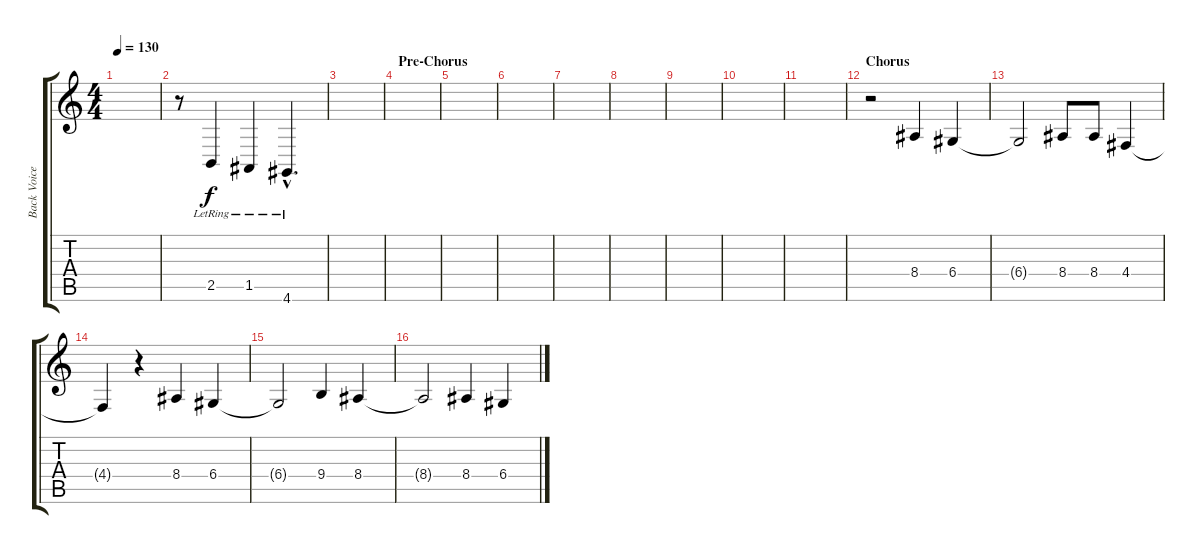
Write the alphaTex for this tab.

\track ("Back Voice" "Back Voice") {instrument altosax}
\staff {score tabs}
\tuning (E4 B3 G3 D3 A2 E2) {hide}
\ts (4 4)
\tempo 130
\clef g2
\ks c
|
r.8{instrument baritonesax} 2.5{lr}.4 1.5{lr}.4 4.6{hac lr}.4{d} |
|
\section ("" "Pre-Chorus")
|
|
|
|
|
|
|
|
\section ("" "Chorus")
r.2 8.4.4 6.4.4 |
6.4{t}.2 8.4.8 8.4.8 4.4.4 |
4.4{t}.4 r.4 8.4.4 6.4.4 |
6.4{t}.2 9.4.4 8.4.4 |
8.4{t}.2 8.4.4 6.4.4
